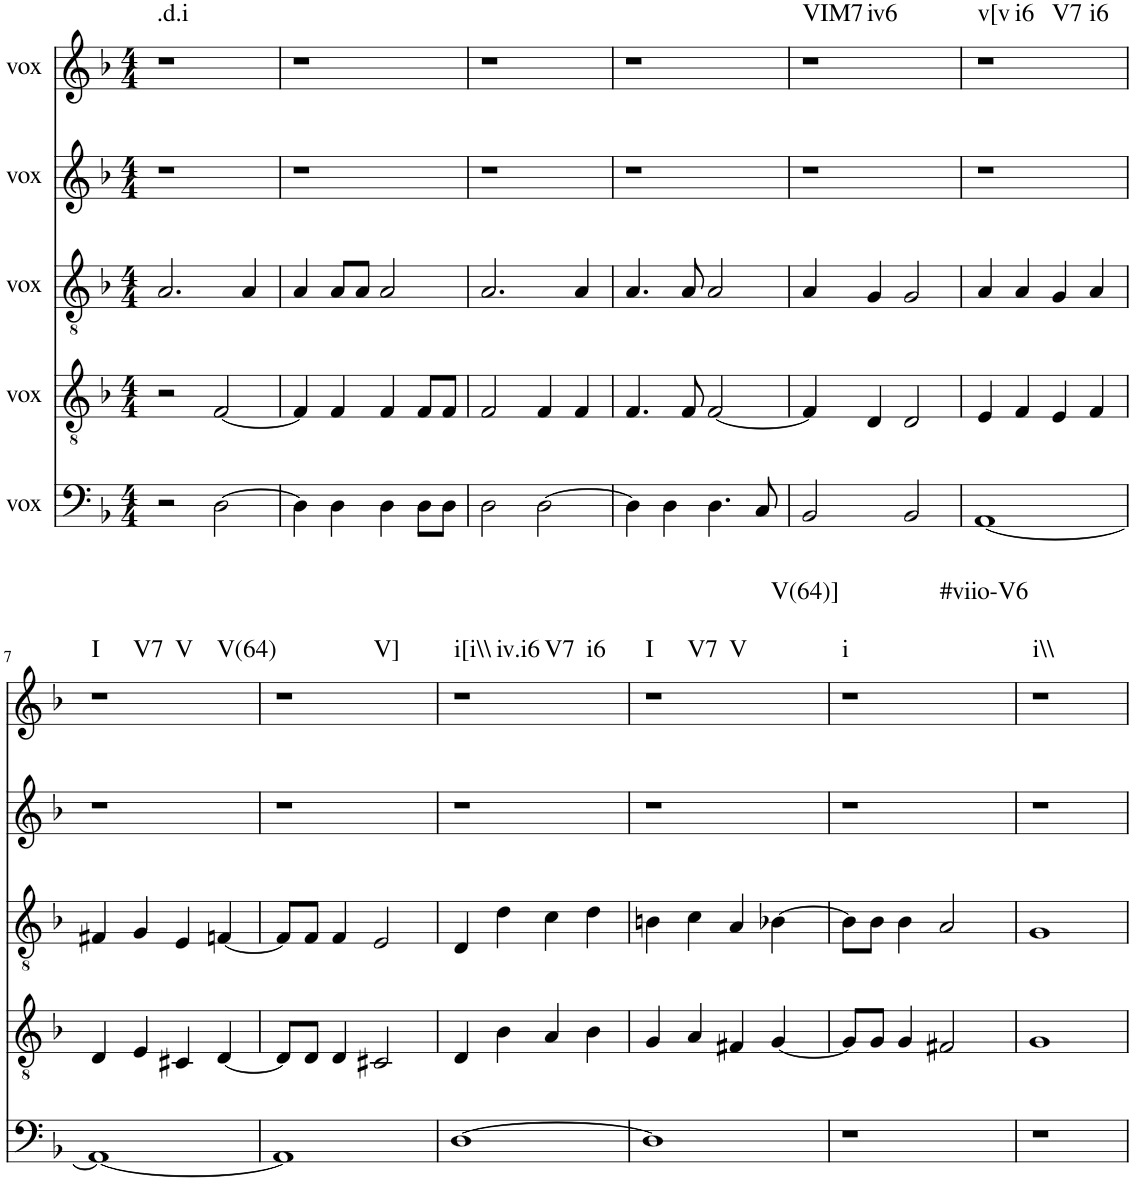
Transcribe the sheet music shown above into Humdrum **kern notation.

**kern	**kern	**kern	**kern	**kern	**harte
*part5	*part4	*part3	*part2	*part1	*part1
*staff5	*staff4	*staff3	*staff2	*staff1	*
*I"vox	*I"vox	*I"vox	*I"vox	*I"vox	*
*clefF4	*clefGv2	*clefGv2	*clefG2	*clefG2	*
*k[b-]	*k[b-]	*k[b-]	*k[b-]	*k[b-]	*
*M4/4	*M4/4	*M4/4	*M4/4	*M4/4	*
=1	=1	=1	=1	=1	=1
!	!	!	!	!	!LO:H:kt=.d.i
2r	2r	2.A/	1r	1r	N
[2D\	[2F/	.	.	.	.
.	.	4A/	.	.	.
=2	=2	=2	=2	=2	=2
4D\]	4F/]	4A/	1r	1r	.
4D\	4F/	8A/L	.	.	.
.	.	8A/J	.	.	.
4D\	4F/	2A/	.	.	.
8D\L	8F/L	.	.	.	.
8D\J	8F/J	.	.	.	.
=3	=3	=3	=3	=3	=3
2D\	2F/	2.A/	1r	1r	.
[2D\	4F/	.	.	.	.
.	4F/	4A/	.	.	.
=4	=4	=4	=4	=4	=4
4D\]	4.F/	4.A/	1r	1r	.
4D\	.	.	.	.	.
.	8F/	8A/	.	.	.
4.D\	[2F/	2A/	.	.	.
8C/	.	.	.	.	.
=5	=5	=5	=5	=5	=5
!	!	!	!	!	!LO:H:n=1:kt=VIM7
!	!	!	!	!	!LO:H:n=2:kt=iv6
2BB-/	4F/]	4A/	1r	1r	N N
.	4D/	4G/	.	.	.
2BB-/	2D/	2G/	.	.	.
=6	=6	=6	=6	=6	=6
!	!	!	!	!	!LO:H:n=1:kt=v[v
!	!	!	!	!	!LO:H:n=2:kt=i6
!	!	!	!	!	!LO:H:n=3:kt=V7
!	!	!	!	!	!LO:H:n=4:kt=i6
[1AA	4E/	4A/	1r	1r	N N N N
.	4F/	4A/	.	.	.
.	4E/	4G/	.	.	.
.	4F/	4A/	.	.	.
!!LO:LB:g=z
=7	=7	=7	=7	=7	=7
!	!	!	!	!	!LO:H:n=1:kt=I
!	!	!	!	!	!LO:H:n=2:kt=V7
!	!	!	!	!	!LO:H:n=3:kt=V
!	!	!	!	!	!LO:H:n=4:kt=V(64)
1AA_	4D/	4F#X/	1r	1r	N N N N
.	4E/	4G/	.	.	.
.	4C#X/	4E/	.	.	.
.	[4D/	[4Fn/	.	.	.
=8	=8	=8	=8	=8	=8
!	!	!	!	!	!LO:H:kt=V]
1AA]	8D/L]	8F/L]	1r	1r	N
.	8D/J	8F/J	.	.	.
.	4D/	4F/	.	.	.
.	2C#X/	2E/	.	.	.
=9	=9	=9	=9	=9	=9
!	!	!	!	!	!LO:H:n=1:kt=i[i\\
!	!	!	!	!	!LO:H:n=2:kt=iv.i6
!	!	!	!	!	!LO:H:n=3:kt=V7
!	!	!	!	!	!LO:H:n=4:kt=i6
[1D	4D/	4D/	1r	1r	N N N N
.	4B-\	4d\	.	.	.
.	4A/	4c\	.	.	.
.	4B-\	4d\	.	.	.
=10	=10	=10	=10	=10	=10
!	!	!	!	!	!LO:H:n=1:kt=I
!	!	!	!	!	!LO:H:n=2:kt=V7
!	!	!	!	!	!LO:H:n=3:kt=V
!	!	!	!	!	!LO:H:n=4:kt=V(64)]
1D]	4G/	4Bn\	1r	1r	N N N N
.	4A/	4c\	.	.	.
.	4F#X/	4A/	.	.	.
.	[4G/	[4B-X\	.	.	.
=11	=11	=11	=11	=11	=11
!	!	!	!	!	!LO:H:n=1:kt=i
!	!	!	!	!	!LO:H:n=2:kt=#viio-V6
1r	8G/L]	8B-\L]	1r	1r	N N
.	8G/J	8B-\J	.	.	.
.	4G/	4B-\	.	.	.
.	2F#X/	2A/	.	.	.
=12	=12	=12	=12	=12	=12
!	!	!	!	!	!LO:H:kt=i\\
1r	1G	1G	1r	1r	N
=	=	=	=	=	=
*-	*-	*-	*-	*-	*-
